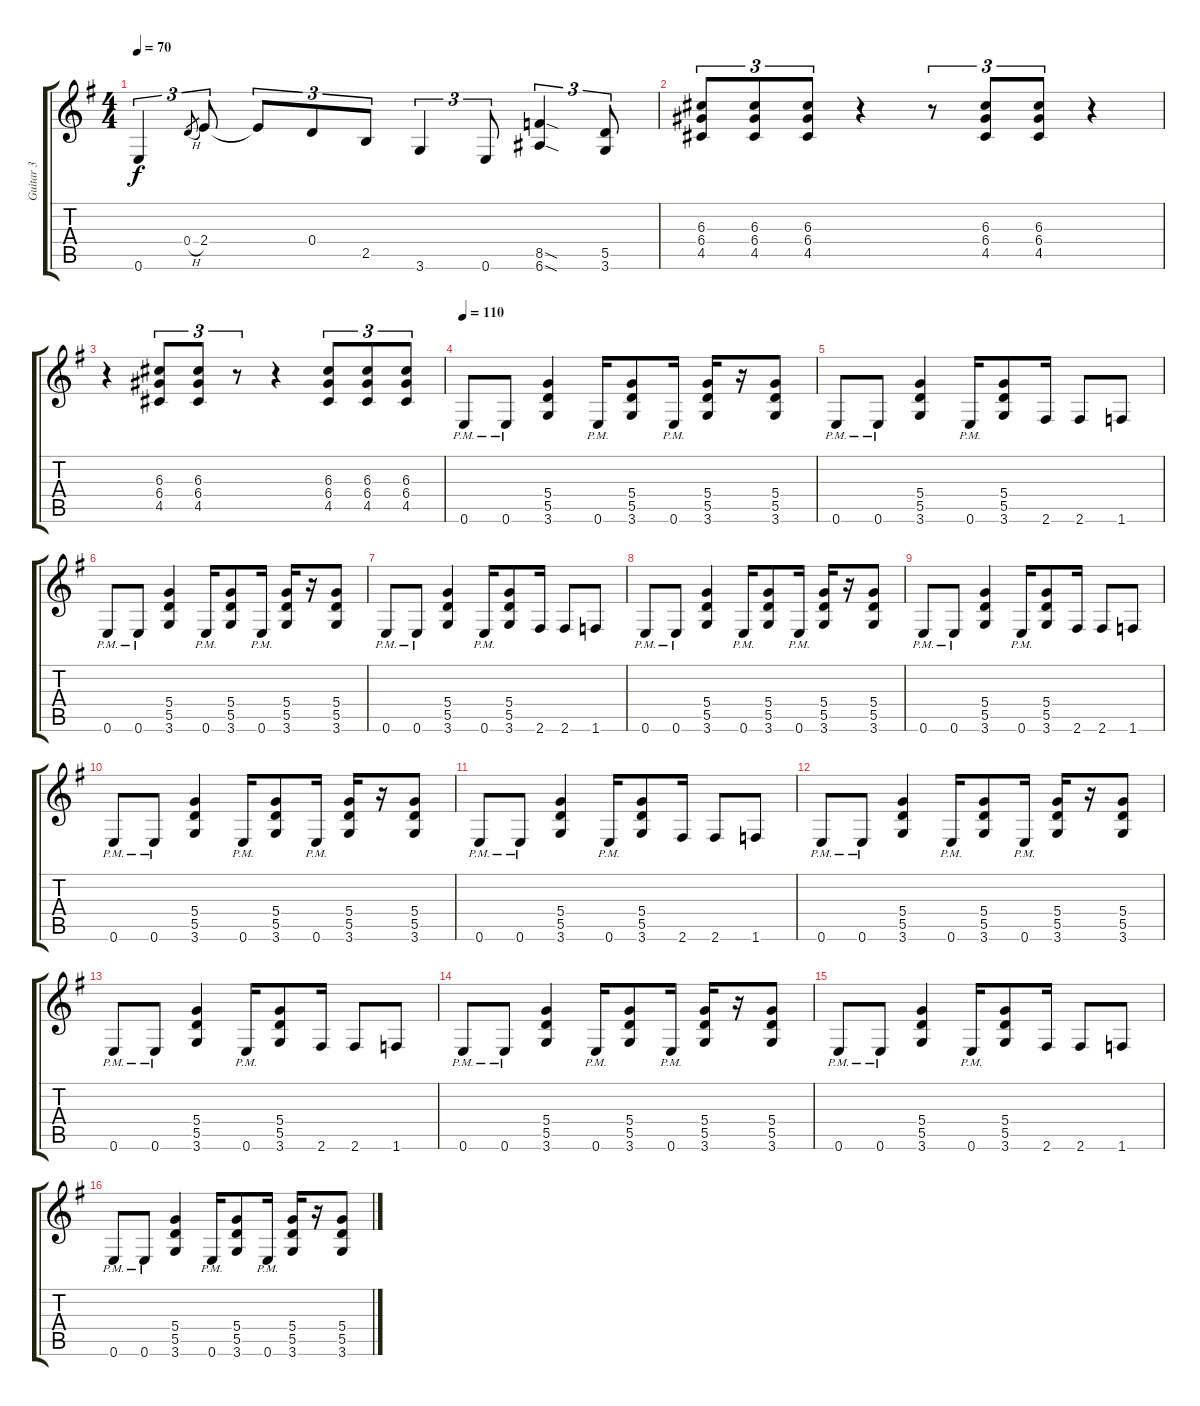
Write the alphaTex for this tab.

\track ("Guitar 3" "Guitar 3") {instrument distortionguitar}
\staff {score tabs}
\tuning (E4 B3 G3 D3 A2 E2) {hide}
\ts (4 4)
\tempo 70
\clef g2
\ks g
0.6.4{tu (3 2) dy f} 0.4{h}.8{gr} 2.4.8{tu (3 2)} 2.4{t}.8{tu (3 2)} 0.4.8{tu (3 2)} 2.5.8{tu (3 2)} 3.6.4{tu (3 2)} 0.6.8{tu (3 2)} (8.5{sod} 6.6{sod}).4{tu (3 2)} (5.5 3.6).8{tu (3 2)} |
(6.3 6.4 4.5).8{tu (3 2)} (6.3 6.4 4.5).8{tu (3 2)} (6.3 6.4 4.5).8{tu (3 2)} r.4 r.8{tu (3 2)} (6.3 6.4 4.5).8{tu (3 2)} (6.3 6.4 4.5).8{tu (3 2)} r.4 |
r.4 (6.3 6.4 4.5).8{tu (3 2)} (6.3 6.4 4.5).8{tu (3 2)} r.8{tu (3 2)} r.4 (6.3 6.4 4.5).8{tu (3 2)} (6.3 6.4 4.5).8{tu (3 2)} (6.3 6.4 4.5).8{tu (3 2)} |
\tempo 110
0.6{pm}.8 0.6{pm}.8 (5.4 5.5 3.6).4 0.6{pm}.16 (5.4 5.5 3.6).8 0.6{pm}.16 (5.4 5.5 3.6).16 r.16 (5.4 5.5 3.6).8 |
0.6{pm}.8 0.6{pm}.8 (5.4 5.5 3.6).4 0.6{pm}.16 (5.4 5.5 3.6).8 2.6.16 2.6.8 1.6.8 |
0.6{pm}.8 0.6{pm}.8 (5.4 5.5 3.6).4 0.6{pm}.16 (5.4 5.5 3.6).8 0.6{pm}.16 (5.4 5.5 3.6).16 r.16 (5.4 5.5 3.6).8 |
0.6{pm}.8 0.6{pm}.8 (5.4 5.5 3.6).4 0.6{pm}.16 (5.4 5.5 3.6).8 2.6.16 2.6.8 1.6.8 |
0.6{pm}.8 0.6{pm}.8 (5.4 5.5 3.6).4 0.6{pm}.16 (5.4 5.5 3.6).8 0.6{pm}.16 (5.4 5.5 3.6).16 r.16 (5.4 5.5 3.6).8 |
0.6{pm}.8 0.6{pm}.8 (5.4 5.5 3.6).4 0.6{pm}.16 (5.4 5.5 3.6).8 2.6.16 2.6.8 1.6.8 |
0.6{pm}.8 0.6{pm}.8 (5.4 5.5 3.6).4 0.6{pm}.16 (5.4 5.5 3.6).8 0.6{pm}.16 (5.4 5.5 3.6).16 r.16 (5.4 5.5 3.6).8 |
0.6{pm}.8 0.6{pm}.8 (5.4 5.5 3.6).4 0.6{pm}.16 (5.4 5.5 3.6).8 2.6.16 2.6.8 1.6.8 |
0.6{pm}.8 0.6{pm}.8 (5.4 5.5 3.6).4 0.6{pm}.16 (5.4 5.5 3.6).8 0.6{pm}.16 (5.4 5.5 3.6).16 r.16 (5.4 5.5 3.6).8 |
0.6{pm}.8 0.6{pm}.8 (5.4 5.5 3.6).4 0.6{pm}.16 (5.4 5.5 3.6).8 2.6.16 2.6.8 1.6.8 |
0.6{pm}.8 0.6{pm}.8 (5.4 5.5 3.6).4 0.6{pm}.16 (5.4 5.5 3.6).8 0.6{pm}.16 (5.4 5.5 3.6).16 r.16 (5.4 5.5 3.6).8 |
0.6{pm}.8 0.6{pm}.8 (5.4 5.5 3.6).4 0.6{pm}.16 (5.4 5.5 3.6).8 2.6.16 2.6.8 1.6.8 |
0.6{pm}.8 0.6{pm}.8 (5.4 5.5 3.6).4 0.6{pm}.16 (5.4 5.5 3.6).8 0.6{pm}.16 (5.4 5.5 3.6).16 r.16 (5.4 5.5 3.6).8
